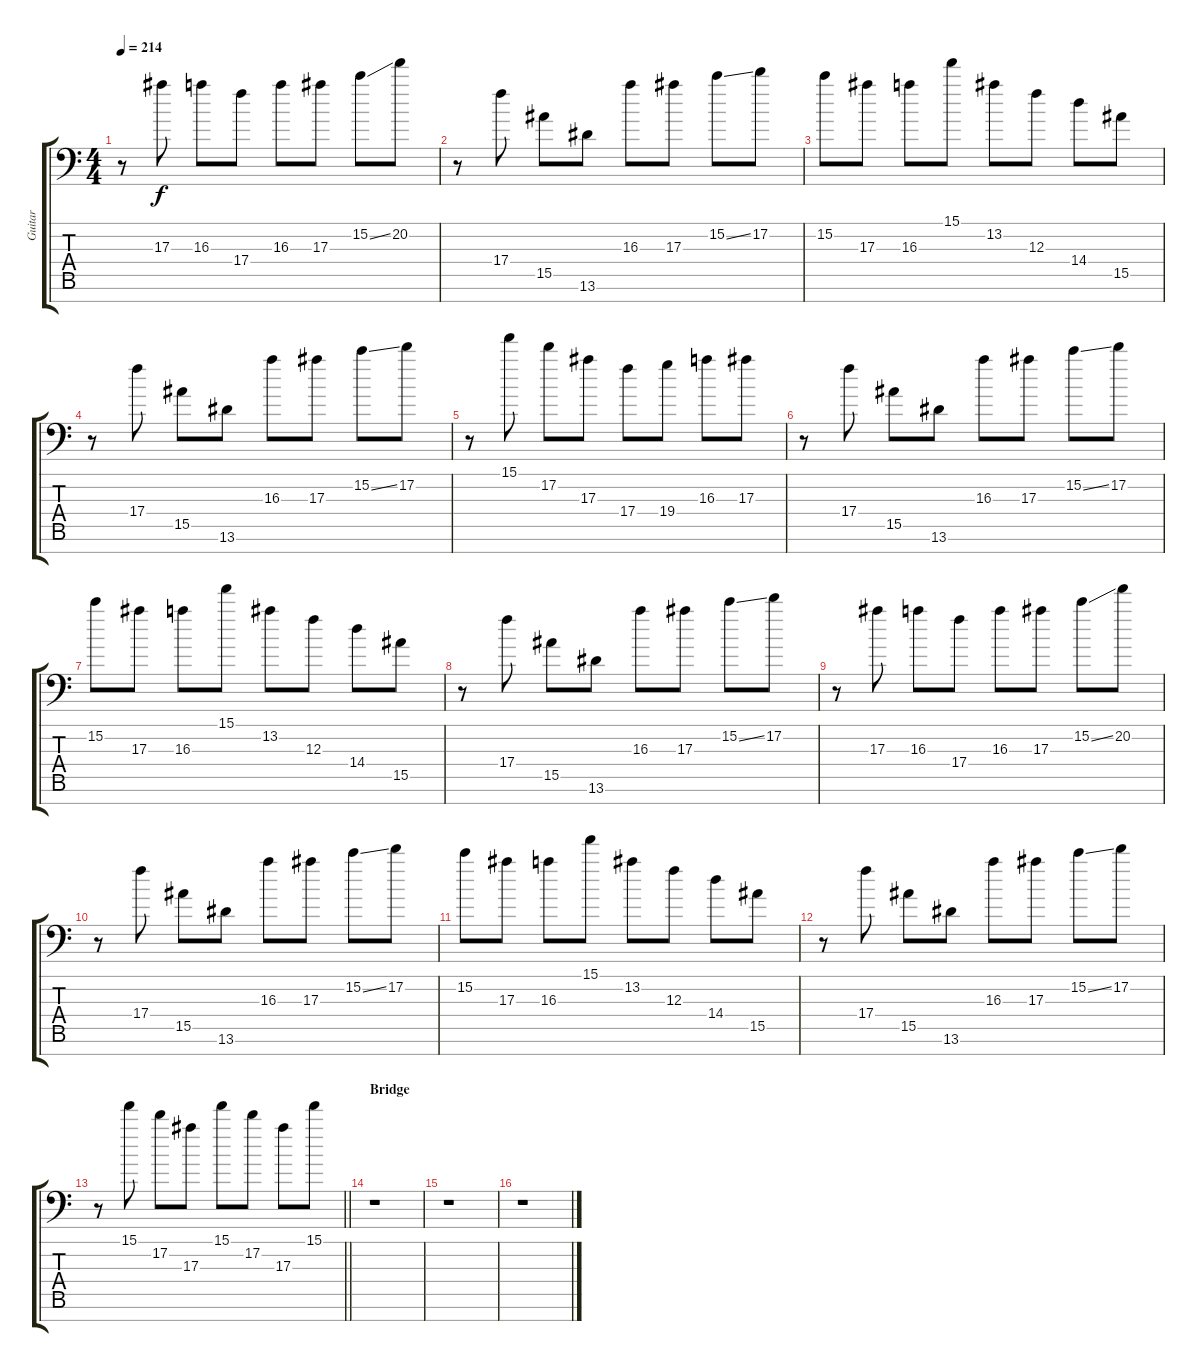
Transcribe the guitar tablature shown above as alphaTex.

\track ("Guitar" "Guitar") {instrument distortionguitar}
\staff {score tabs}
\tuning (D4 A3 F3 C3 G2 D2 G1) {hide}
\ts (4 4)
\tempo 214
\clef f4
\ks c
r.8{dy f} 17.3.8 16.3.8 17.4.8 16.3.8 17.3.8 15.2{ss}.8 20.2.8 |
r.8 17.4.8 15.5.8 13.6.8 16.3.8 17.3.8 15.2{ss}.8 17.2.8 |
15.2.8 17.3.8 16.3.8 15.1.8 13.2.8 12.3.8 14.4.8 15.5.8 |
r.8 17.4.8 15.5.8 13.6.8 16.3.8 17.3.8 15.2{ss}.8 17.2.8 |
r.8 15.1.8 17.2.8 17.3.8 17.4.8 19.4.8 16.3.8 17.3.8 |
r.8 17.4.8 15.5.8 13.6.8 16.3.8 17.3.8 15.2{ss}.8 17.2.8 |
15.2.8 17.3.8 16.3.8 15.1.8 13.2.8 12.3.8 14.4.8 15.5.8 |
r.8 17.4.8 15.5.8 13.6.8 16.3.8 17.3.8 15.2{ss}.8 17.2.8 |
r.8 17.3.8 16.3.8 17.4.8 16.3.8 17.3.8 15.2{ss}.8 20.2.8 |
r.8 17.4.8 15.5.8 13.6.8 16.3.8 17.3.8 15.2{ss}.8 17.2.8 |
15.2.8 17.3.8 16.3.8 15.1.8 13.2.8 12.3.8 14.4.8 15.5.8 |
r.8 17.4.8 15.5.8 13.6.8 16.3.8 17.3.8 15.2{ss}.8 17.2.8 |
\barLineRight lightlight
r.8 15.1.8 17.2.8 17.3.8 15.1.8 17.2.8 17.3.8 15.1.8 |
\section ("" "Bridge")
r.1 |
r.1 |
r.1
